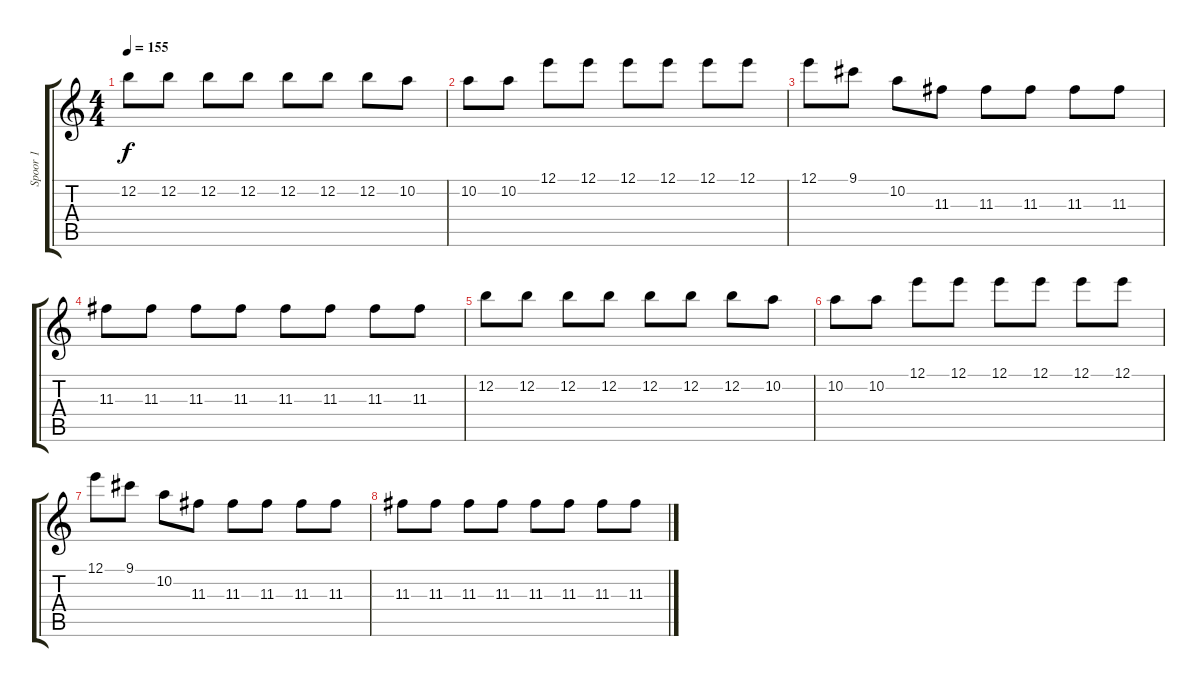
\track ("Spoor 1" "Spoor 1") {instrument overdrivenguitar}
\staff {score tabs}
\tuning (E4 B3 G3 D3 A2 E2) {hide}
\ts (4 4)
\tempo 155
\clef g2
\ks c
12.2.8{dy f} 12.2.8 12.2.8 12.2.8 12.2.8 12.2.8 12.2.8 10.2.8 |
10.2.8 10.2.8 12.1.8 12.1.8 12.1.8 12.1.8 12.1.8 12.1.8 |
12.1.8 9.1.8 10.2.8 11.3.8 11.3.8 11.3.8 11.3.8 11.3.8 |
11.3.8 11.3.8 11.3.8 11.3.8 11.3.8 11.3.8 11.3.8 11.3.8 |
12.2.8 12.2.8 12.2.8 12.2.8 12.2.8 12.2.8 12.2.8 10.2.8 |
10.2.8 10.2.8 12.1.8 12.1.8 12.1.8 12.1.8 12.1.8 12.1.8 |
12.1.8 9.1.8 10.2.8 11.3.8 11.3.8 11.3.8 11.3.8 11.3.8 |
11.3.8 11.3.8 11.3.8 11.3.8 11.3.8 11.3.8 11.3.8 11.3.8
